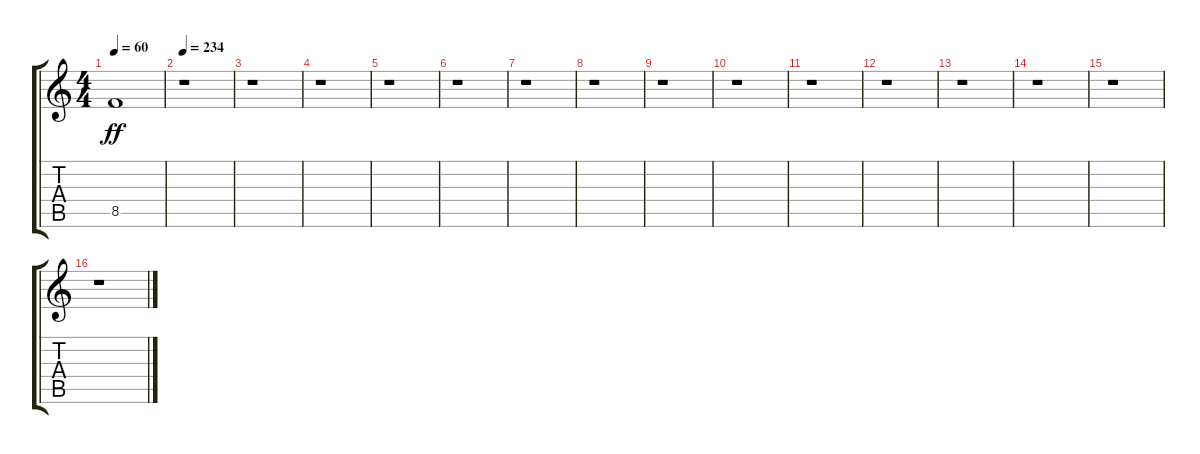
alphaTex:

\track "" {instrument acousticguitarnylon}
\staff {score tabs}
\tuning (E4 B3 G3 D3 A2 E2) {hide}
\ts (4 4)
\tempo 60
\clef g2
\ks c
8.5.1{dy ff} |
\tempo 234
r.1 |
r.1 |
r.1 |
r.1 |
r.1 |
r.1 |
r.1 |
r.1 |
r.1 |
r.1 |
r.1 |
r.1 |
r.1 |
r.1 |
r.1
